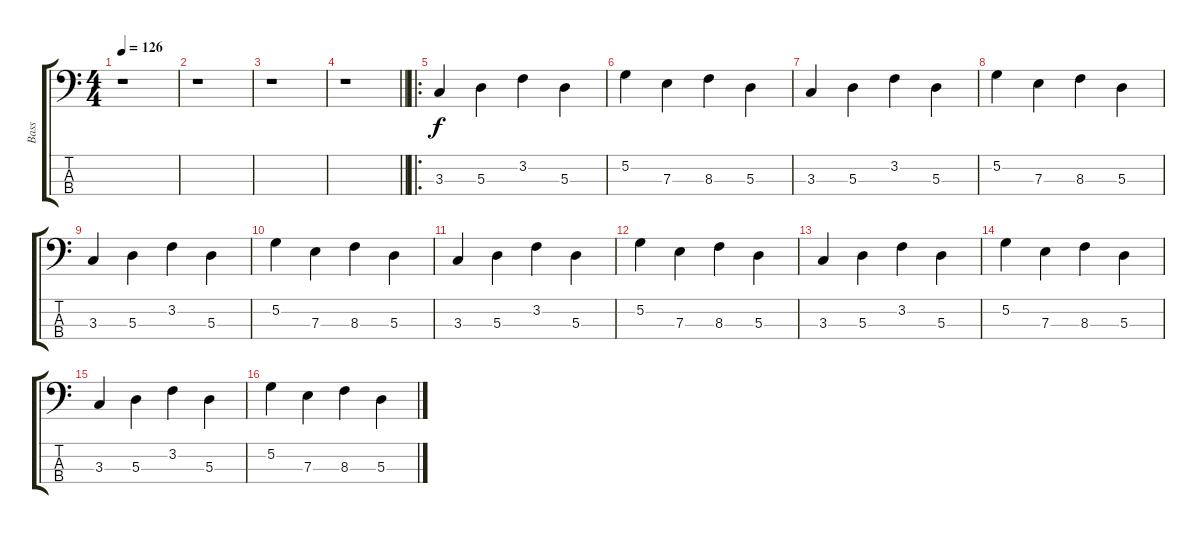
\track ("Bass" "Bass") {instrument electricbassfinger}
\staff {score tabs}
\tuning (G2 D2 A1 E1) {hide}
\ts (4 4)
\tempo 126
\clef f4
\ks c
r.1{dy f instrument electricbassfinger} |
r.1 |
r.1 |
\barLineRight lightlight
r.1 |
\ro
3.3.4 5.3.4 3.2.4 5.3.4 |
5.2.4 7.3.4 8.3.4 5.3.4 |
3.3.4 5.3.4 3.2.4 5.3.4 |
5.2.4 7.3.4 8.3.4 5.3.4 |
3.3.4 5.3.4 3.2.4 5.3.4 |
5.2.4 7.3.4 8.3.4 5.3.4 |
3.3.4 5.3.4 3.2.4 5.3.4 |
5.2.4 7.3.4 8.3.4 5.3.4 |
3.3.4 5.3.4 3.2.4 5.3.4 |
5.2.4 7.3.4 8.3.4 5.3.4 |
3.3.4 5.3.4 3.2.4 5.3.4 |
5.2.4 7.3.4 8.3.4 5.3.4
